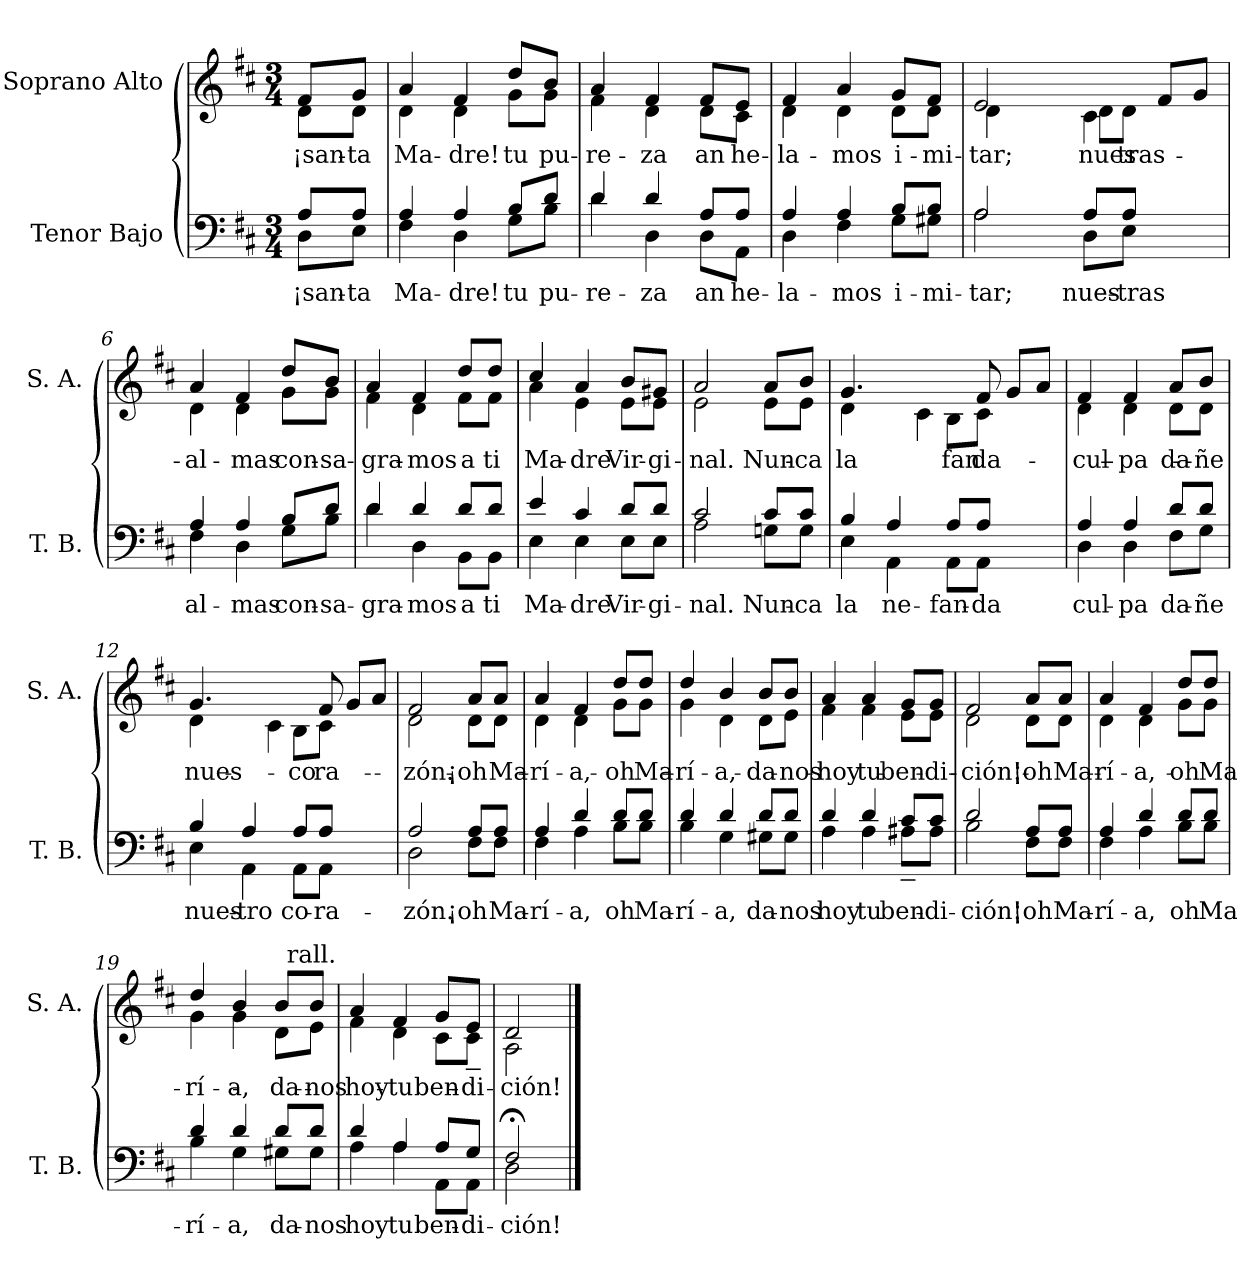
**kern	**text	**kern	**text
*part2	*part2	*part1	*part1
*staff2	*staff2	*staff1	*staff1
*I"Tenor  Bajo	*	*I"Soprano  Alto	*
*I'T.  B.	*	*I'S.  A.	*
!!LO:PB:g=z
*stria5	*	*stria5	*
*clefF4	*	*clefG2	*
*k[f#c#]	*	*k[f#c#]	*
*D:	*	*D:	*
*M3/4	*	*M3/4	*
*MM68	*	*MM68	*
=1	=1	=1	=1
*^	*	*	*
!	!	!	!LO:TX:a:t=Adagio	!
!	!	!LO:LY:b:cj	!	!LO:LY:b:cj
*	*	*	*^	*
8A/L	8D\L	¡san-	8f#/L	8d\L	¡san-
!	!	!LO:LY:b:cj	!	!	!LO:LY:b:cj
8A/J	8E\J	-ta	8g/J	8d\J	-ta
=2	=2	=2	=2	=2	=2
!	!	!LO:LY:b:cj	!	!	!LO:LY:b:cj
4A/	4F#\	Ma-	4a/	4d\	Ma-
!	!	!LO:LY:b:cj	!	!	!LO:LY:b:cj
4A/	4D\	-dre!	4f#/	4d\	-dre!
!	!	!LO:LY:b:cj	!	!	!LO:LY:b:cj
8B/L	8G\L	tu	8dd/L	8g\L	tu
!	!	!LO:LY:b:cj	!	!	!LO:LY:b:cj
8d/J	8B\J	pu-	8b/J	8g\J	pu-
=3	=3	=3	=3	=3	=3
!	!	!LO:LY:b:cj	!	!	!LO:LY:b:cj
4d/	4d\	-re-	4a/	4f#\	-re-
!	!	!LO:LY:b:cj	!	!	!LO:LY:b:cj
4d/	4D\	-za	4f#/	4d\	-za
!	!	!LO:LY:b:cj	!	!	!LO:LY:b:cj
8A/L	8D\L	an	8f#/L	8d\L	an
!	!	!LO:LY:b:cj	!	!	!LO:LY:b:cj
8A/J	8AA\J	he-	8e/J	8c#\J	he-
=4	=4	=4	=4	=4	=4
!	!	!LO:LY:b:cj	!	!	!LO:LY:b:cj
4A/	4D\	-la-	4f#/	4d\	-la-
!	!	!LO:LY:b:cj	!	!	!LO:LY:b:cj
4A/	4F#\	-mos	4a/	4d\	-mos
!	!	!LO:LY:b:cj	!	!	!LO:LY:b:cj
8B/L	8G\L	i-	8g/L	8d\L	i-
!	!	!LO:LY:b:cj	!	!	!LO:LY:b:cj
8B/J	8G#X\J	-mi-	8f#/J	8d\J	-mi-
=5	=5	=5	=5	=5	=5
!	!	!LO:LY:b:cj	!	!	!LO:LY:b:cj
2A/	2A\	-tar;	2e/	4d\	-tar;
.	.	.	.	4ryy	.
!	!	!LO:LY:b:cj	!	!	!LO:LY:b:cj
!	!	!	!	!	!LO:LY:b:cj
8A/L	8D\L	nues-	4c#\	8d\L	nues-
!	!	!LO:LY:b:cj	!	!	!LO:LY:b:cj
8A/J	8E\J	-tras	.	8d\J	-tras
4ryy	4ryy	.	8f#/L	4ryy	.
.	.	.	8g/J	.	.
!!LO:LB:g=z	!!
=6	=6	=6	=6	=6	=6
!	!	!LO:LY:b:cj	!	!	!LO:LY:b:cj
4A/	4F#\	al-	4a/	4d\	al-
!	!	!LO:LY:b:cj	!	!	!LO:LY:b:cj
4A/	4D\	-mas	4f#/	4d\	-mas
!	!	!LO:LY:b:cj	!	!	!LO:LY:b:cj
8B/L	8G\L	con-	8dd/L	8g\L	con-
!	!	!LO:LY:b:cj	!	!	!LO:LY:b:cj
8d/J	8B\J	-sa-	8b/J	8g\J	-sa-
=7	=7	=7	=7	=7	=7
!	!	!LO:LY:b:cj	!	!	!LO:LY:b:cj
4d/	4d\	-gra-	4a/	4f#\	-gra-
!	!	!LO:LY:b:cj	!	!	!LO:LY:b:cj
4d/	4D\	-mos	4f#/	4d\	-mos
!	!	!LO:LY:b:cj	!	!	!LO:LY:b:cj
8d/L	8BB\L	a	8dd/L	8f#\L	a
!	!	!LO:LY:b:cj	!	!	!LO:LY:b:cj
8d/J	8BB\J	ti	8dd/J	8f#\J	ti
=8	=8	=8	=8	=8	=8
!	!	!LO:LY:b:cj	!	!	!LO:LY:b:cj
4e/	4E\	Ma-	4cc#/	4a\	Ma-
!	!	!LO:LY:b:cj	!	!	!LO:LY:b:cj
4c#/	4E\	-dre	4a/	4e\	-dre
!	!	!LO:LY:b:cj	!	!	!LO:LY:b:cj
8d/L	8E\L	Vir-	8b/L	8e\L	Vir-
!	!	!LO:LY:b:cj	!	!	!LO:LY:b:cj
8d/J	8E\J	-gi-	8g#X/J	8e\J	-gi-
=9	=9	=9	=9	=9	=9
!	!	!LO:LY:b:cj	!	!	!LO:LY:b:cj
2c#/	2A\	-nal.	2a/	2e\	-nal.
!	!	!LO:LY:b:cj	!	!	!LO:LY:b:cj
8c#/L	8Gn\L	Nun-	8a/L	8e\L	Nun-
!	!	!LO:LY:b:cj	!	!	!LO:LY:b:cj
8c#/J	8G\J	-ca	8b/J	8e\J	-ca
=10	=10	=10	=10	=10	=10
!	!	!LO:LY:b:cj	!	!	!LO:LY:b:cj
4B/	4E\	la	4.g/	4d\	la
!	!	!LO:LY:b:cj	!	!	!
4A/	4AA\	ne-	.	4ryy	.
.	.	.	4c#\	.	.
!	!	!LO:LY:b:cj	!	!	!LO:LY:b:cj
8A/L	8AA\L	-fan-	.	8B\L	-fan-
!	!	!LO:LY:b:cj	!	!	!LO:LY:b:cj
!	!	!	!	!	!LO:LY:b:cj
8A/J	8AA\J	-da	8f#/	8c#\J	-da
4ryy	4ryy	.	8g/L	4ryy	.
.	.	.	8a/J	.	.
!!LO:LB:g=z	!!
=11	=11	=11	=11	=11	=11
!	!	!LO:LY:b:cj	!	!	!LO:LY:b:cj
4A/	4D\	cul-	4f#/	4d\	cul-
!	!	!LO:LY:b:cj	!	!	!LO:LY:b:cj
4A/	4D\	-pa	4f#/	4d\	-pa
!	!	!LO:LY:b:cj	!	!	!LO:LY:b:cj
8d/L	8F#\L	da-	8a/L	8d\L	da-
!	!	!LO:LY:b:cj	!	!	!LO:LY:b:cj
8d/J	8G\J	-ñe	8b/J	8d\J	-ñe
=12	=12	=12	=12	=12	=12
!	!	!LO:LY:b:cj	!	!	!LO:LY:b:cj
4B/	4E\	nues-	4.g/	4d\	nues-
!	!	!LO:LY:b:cj	!	!	!
4A/	4AA\	-tro	.	4ryy	.
.	.	.	4c#\	.	.
!	!	!LO:LY:b:cj	!	!	!LO:LY:b:cj
8A/L	8AA\L	co-	.	8B\L	co-
!	!	!LO:LY:b:cj	!	!	!LO:LY:b:cj
!	!	!	!	!	!LO:LY:b:cj
8A/J	8AA\J	-ra-	8f#/	8c#\J	-ra-
4ryy	4ryy	.	8g/L	4ryy	.
.	.	.	8a/J	.	.
=13	=13	=13	=13	=13	=13
!	!	!LO:LY:b:cj	!	!	!LO:LY:b:cj
2A/	2D\	-zón.	2f#/	2d\	-zón.
!	!	!LO:LY:b:cj	!	!	!LO:LY:b:cj
8A/L	8F#\L	¡oh	8a/L	8d\L	¡oh
!	!	!LO:LY:b:cj	!	!	!LO:LY:b:cj
8A/J	8F#\J	Ma-	8a/J	8d\J	Ma-
=14	=14	=14	=14	=14	=14
!	!	!LO:LY:b:cj	!	!	!LO:LY:b:cj
4A/	4F#\	-rí-	4a/	4d\	-rí-
!	!	!LO:LY:b:cj	!	!	!LO:LY:b:cj
4d/	4A\	-a,	4f#/	4d\	-a,
!	!	!LO:LY:b:cj	!	!	!LO:LY:b:cj
8d/L	8B\L	oh	8dd/L	8g\L	oh
!	!	!LO:LY:b:cj	!	!	!LO:LY:b:cj
8d/J	8B\J	Ma-	8dd/J	8g\J	Ma-
=15	=15	=15	=15	=15	=15
!	!	!LO:LY:b:cj	!	!	!LO:LY:b:cj
4d/	4B\	-rí-	4dd/	4g\	-rí-
!	!	!LO:LY:b:cj	!	!	!LO:LY:b:cj
4d/	4G\	-a,	4b/	4d\	-a,
!	!	!LO:LY:b:cj	!	!	!LO:LY:b:cj
8d/L	8G#X\L	da-	8b/L	8d\L	da-
!	!	!LO:LY:b:cj	!	!	!LO:LY:b:cj
8d/J	8G#\J	-nos	8b/J	8e\J	-nos
!!LO:LB:g=z	!!
=16	=16	=16	=16	=16	=16
!	!	!LO:LY:b:cj	!	!	!LO:LY:b:cj
4d/	4A\	hoy	4a/	4f#\	hoy
!	!	!LO:LY:b:cj	!	!	!LO:LY:b:cj
4d/	4A\	tu	4a/	4f#\	tu
!	!	!LO:LY:b:cj	!	!	!LO:LY:b:cj
8c#/L	8A#X~>\L	ben-	8g/L	8e\L	ben-
!	!	!LO:LY:b:cj	!	!	!LO:LY:b:cj
8c#/J	8A#\J	-di-	8g/J	8e\J	-di-
=17	=17	=17	=17	=17	=17
!	!	!LO:LY:b:cj	!	!	!LO:LY:b:cj
2d/	2B\	-ción!	2f#/	2d\	-ción!
!	!	!LO:LY:b:cj	!	!	!LO:LY:b:cj
8A/L	8F#\L	¡oh	8a/L	8d\L	¡oh
!	!	!LO:LY:b:cj	!	!	!LO:LY:b:cj
8A/J	8F#\J	Ma-	8a/J	8d\J	Ma-
=18	=18	=18	=18	=18	=18
!	!	!LO:LY:b:cj	!	!	!LO:LY:b:cj
4A/	4F#\	-rí-	4a/	4d\	-rí-
!	!	!LO:LY:b:cj	!	!	!LO:LY:b:cj
4d/	4A\	-a,	4f#/	4d\	-a,
!	!	!LO:LY:b:cj	!	!	!LO:LY:b:cj
8d/L	8B\L	oh	8dd/L	8g\L	oh
!	!	!LO:LY:b:cj	!	!	!LO:LY:b:cj
8d/J	8B\J	Ma-	8dd/J	8g\J	Ma-
=19	=19	=19	=19	=19	=19
!	!	!LO:LY:b:cj	!	!	!LO:LY:b:cj
*	*	*	*	*^	*
4d/	4B\	-rí-	4dd/	4g\	2ryy	-rí-
!	!	!LO:LY:b:cj	!	!	!	!LO:LY:b:cj
4d/	4G\	-a,	4b/	4g\	.	-a,
!	!	!LO:LY:b:cj	!	!	!	!LO:LY:b:cj
8d/L	8G#X\L	da-	8b/L	8d\L	32ryy	da-
!	!	!	!	!	!LO:TX:a:t=rall.	!
.	.	.	.	.	8..ryy	.
!	!	!LO:LY:b:cj	!	!	!	!LO:LY:b:cj
8d/J	8G#\J	-nos	8b/J	8e\J	.	-nos
=20	=20	=20	=20	=20	=20	=20
!	!	!LO:LY:b:cj	!	!	!	!LO:LY:b:cj
*	*	*	*	*v	*v	*
4d/	4A\	hoy	4a/	4f#\	hoy
!	!	!LO:LY:b:cj	!	!	!LO:LY:b:cj
4A/	4A\	tu	4f#/	4d\	tu
!	!	!LO:LY:b:cj	!	!	!LO:LY:b:cj
8A/L	8AA\L	ben-	8g/L	8c#\L	ben-
!	!	!LO:LY:b:cj	!	!	!LO:LY:b:cj
8G/J	8AA\J	-di-	8e/J	8c#~>\J	-di-
=21	=21	=21	=21	=21	=21
!	!	!LO:LY:b:cj	!	!	!LO:LY:b:cj
2F#;/	2D\	-ción!	2d>/	2A\	-ción!
*v	*v	*	*	*	*
*	*	*v	*v	*
==	==	==	==
*-	*-	*-	*-
